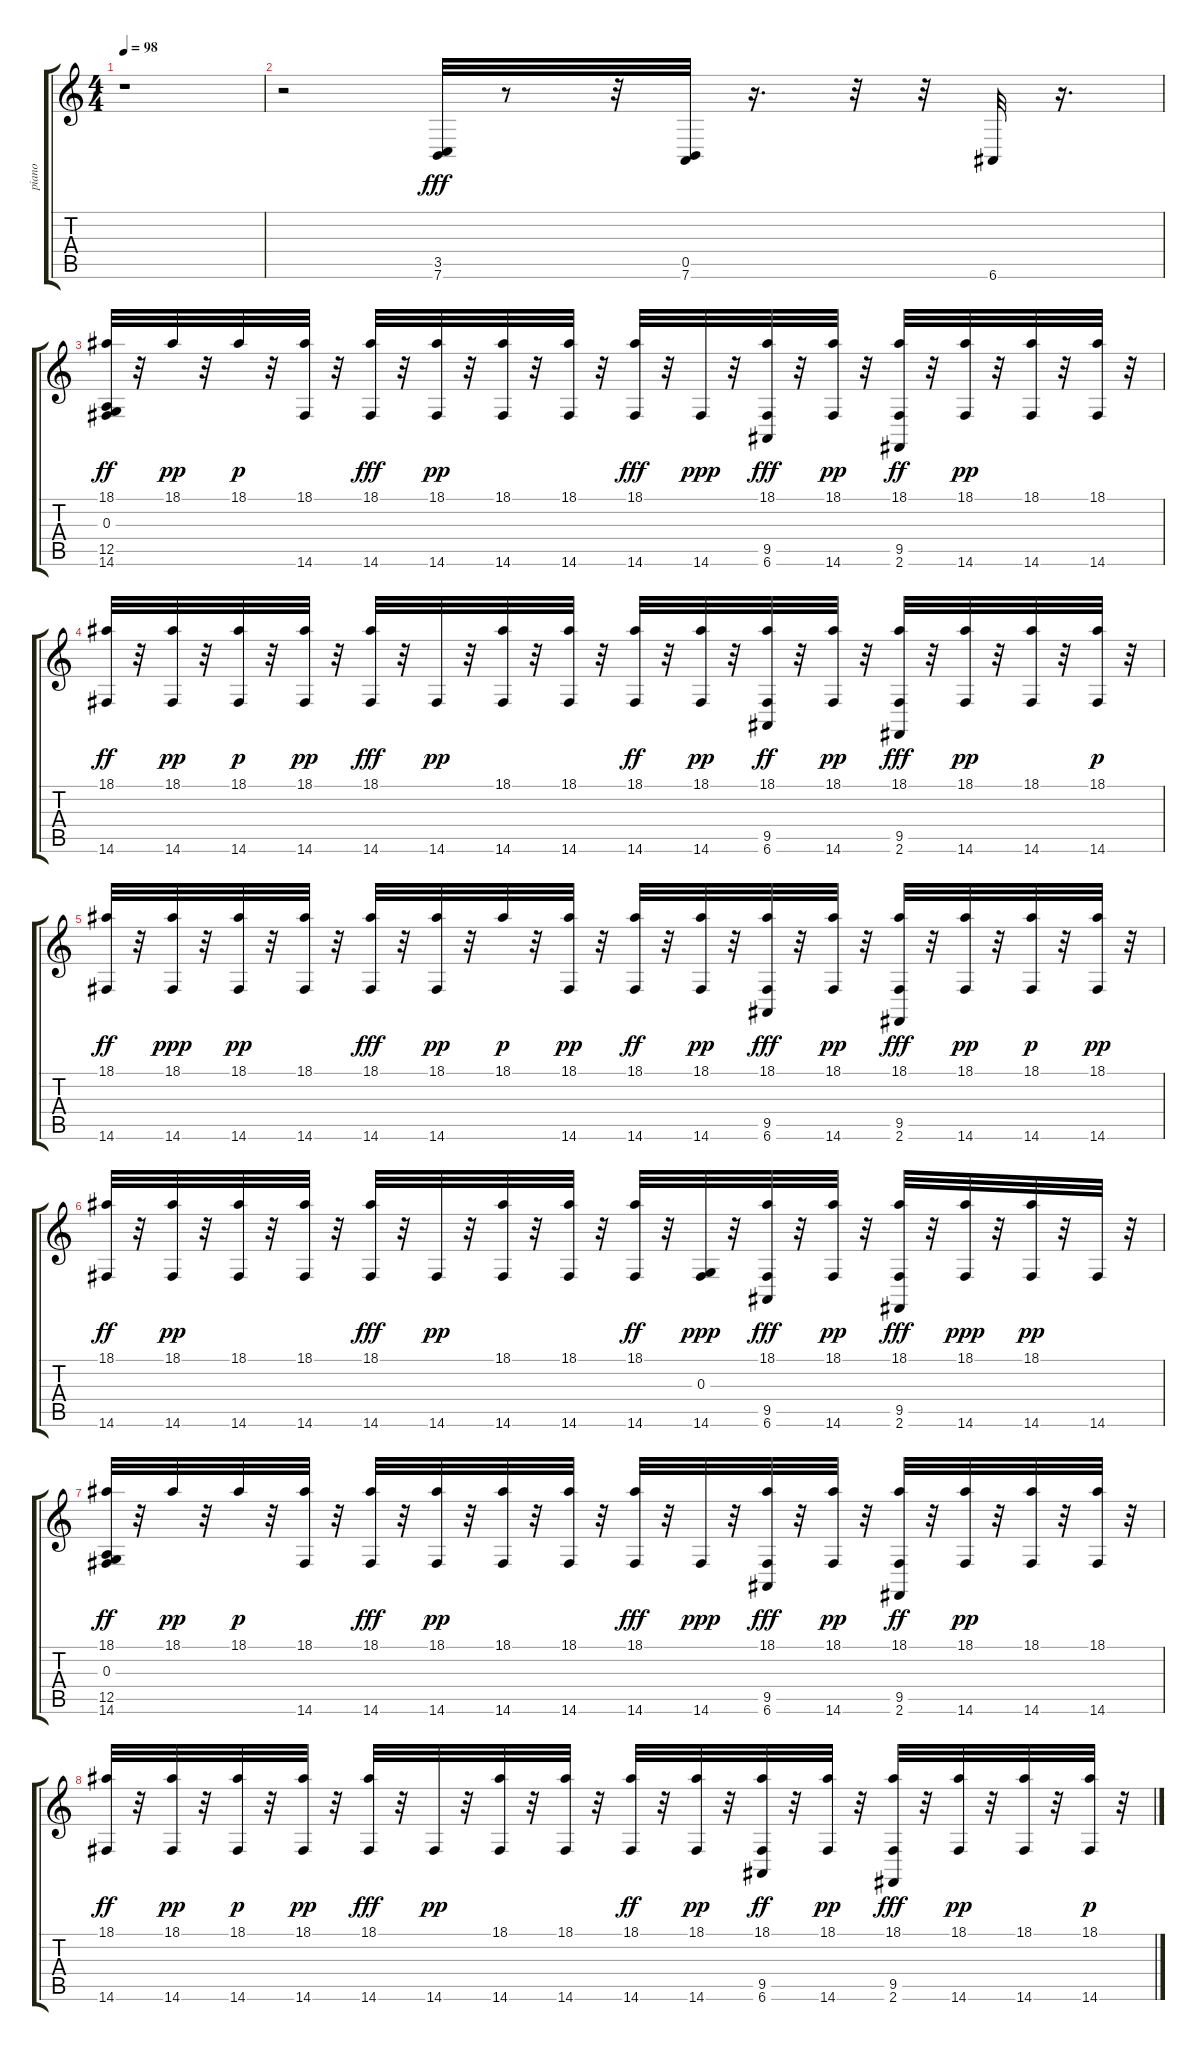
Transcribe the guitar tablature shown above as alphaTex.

\track ("piano" "piano") {instrument acousticgrandpiano}
\staff {score tabs}
\tuning (E4 B3 G3 D3 A2 E2) {hide}
\ts (4 4)
\tempo 98
\clef g2
\ks c
r.1{dy fff instrument acousticgrandpiano} |
r.2 (3.5 7.6).32{balance 8 instrument acousticgrandpiano} r.8 r.32 (0.5 7.6).32 r.16{d} r.32 r.32 6.6.32 r.16{d} |
(18.1 0.3 12.5 14.6).32{dy ff instrument acousticgrandpiano} r.32 18.1.32{dy pp} r.32 18.1.32{dy p} r.32 (18.1 14.6).32 r.32 (18.1 14.6).32{dy fff} r.32 (18.1 14.6).32{dy pp} r.32 (18.1 14.6).32 r.32 (18.1 14.6).32 r.32 (18.1 14.6).32{dy fff} r.32 14.6.32{dy ppp} r.32 (18.1 9.5 6.6).32{dy fff} r.32 (18.1 14.6).32{dy pp} r.32 (18.1 9.5 2.6).32{dy ff} r.32 (18.1 14.6).32{dy pp} r.32 (18.1 14.6).32 r.32 (18.1 14.6).32 r.32 |
(18.1 14.6).32{dy ff} r.32 (18.1 14.6).32{dy pp} r.32 (18.1 14.6).32{dy p} r.32 (18.1 14.6).32{dy pp} r.32 (18.1 14.6).32{dy fff} r.32 14.6.32{dy pp} r.32 (18.1 14.6).32 r.32 (18.1 14.6).32 r.32 (18.1 14.6).32{dy ff} r.32 (18.1 14.6).32{dy pp} r.32 (18.1 9.5 6.6).32{dy ff} r.32 (18.1 14.6).32{dy pp} r.32 (18.1 9.5 2.6).32{dy fff} r.32 (18.1 14.6).32{dy pp} r.32 (18.1 14.6).32 r.32 (18.1 14.6).32{dy p} r.32 |
(18.1 14.6).32{dy ff} r.32 (18.1 14.6).32{dy ppp} r.32 (18.1 14.6).32{dy pp} r.32 (18.1 14.6).32 r.32 (18.1 14.6).32{dy fff} r.32 (18.1 14.6).32{dy pp} r.32 18.1.32{dy p} r.32 (18.1 14.6).32{dy pp} r.32 (18.1 14.6).32{dy ff} r.32 (18.1 14.6).32{dy pp} r.32 (18.1 9.5 6.6).32{dy fff} r.32 (18.1 14.6).32{dy pp} r.32 (18.1 9.5 2.6).32{dy fff} r.32 (18.1 14.6).32{dy pp} r.32 (18.1 14.6).32{dy p} r.32 (18.1 14.6).32{dy pp} r.32 |
(18.1 14.6).32{dy ff} r.32 (18.1 14.6).32{dy pp} r.32 (18.1 14.6).32 r.32 (18.1 14.6).32 r.32 (18.1 14.6).32{dy fff} r.32 14.6.32{dy pp} r.32 (18.1 14.6).32 r.32 (18.1 14.6).32 r.32 (18.1 14.6).32{dy ff} r.32 (0.3 14.6).32{dy ppp} r.32 (18.1 9.5 6.6).32{dy fff} r.32 (18.1 14.6).32{dy pp} r.32 (18.1 9.5 2.6).32{dy fff} r.32 (18.1 14.6).32{dy ppp} r.32 (18.1 14.6).32{dy pp} r.32 14.6.32 r.32 |
(18.1 0.3 12.5 14.6).32{dy ff instrument acousticgrandpiano} r.32 18.1.32{dy pp} r.32 18.1.32{dy p} r.32 (18.1 14.6).32 r.32 (18.1 14.6).32{dy fff} r.32 (18.1 14.6).32{dy pp} r.32 (18.1 14.6).32 r.32 (18.1 14.6).32 r.32 (18.1 14.6).32{dy fff} r.32 14.6.32{dy ppp} r.32 (18.1 9.5 6.6).32{dy fff} r.32 (18.1 14.6).32{dy pp} r.32 (18.1 9.5 2.6).32{dy ff} r.32 (18.1 14.6).32{dy pp} r.32 (18.1 14.6).32 r.32 (18.1 14.6).32 r.32 |
(18.1 14.6).32{dy ff} r.32 (18.1 14.6).32{dy pp} r.32 (18.1 14.6).32{dy p} r.32 (18.1 14.6).32{dy pp} r.32 (18.1 14.6).32{dy fff} r.32 14.6.32{dy pp} r.32 (18.1 14.6).32 r.32 (18.1 14.6).32 r.32 (18.1 14.6).32{dy ff} r.32 (18.1 14.6).32{dy pp} r.32 (18.1 9.5 6.6).32{dy ff} r.32 (18.1 14.6).32{dy pp} r.32 (18.1 9.5 2.6).32{dy fff} r.32 (18.1 14.6).32{dy pp} r.32 (18.1 14.6).32 r.32 (18.1 14.6).32{dy p} r.32
